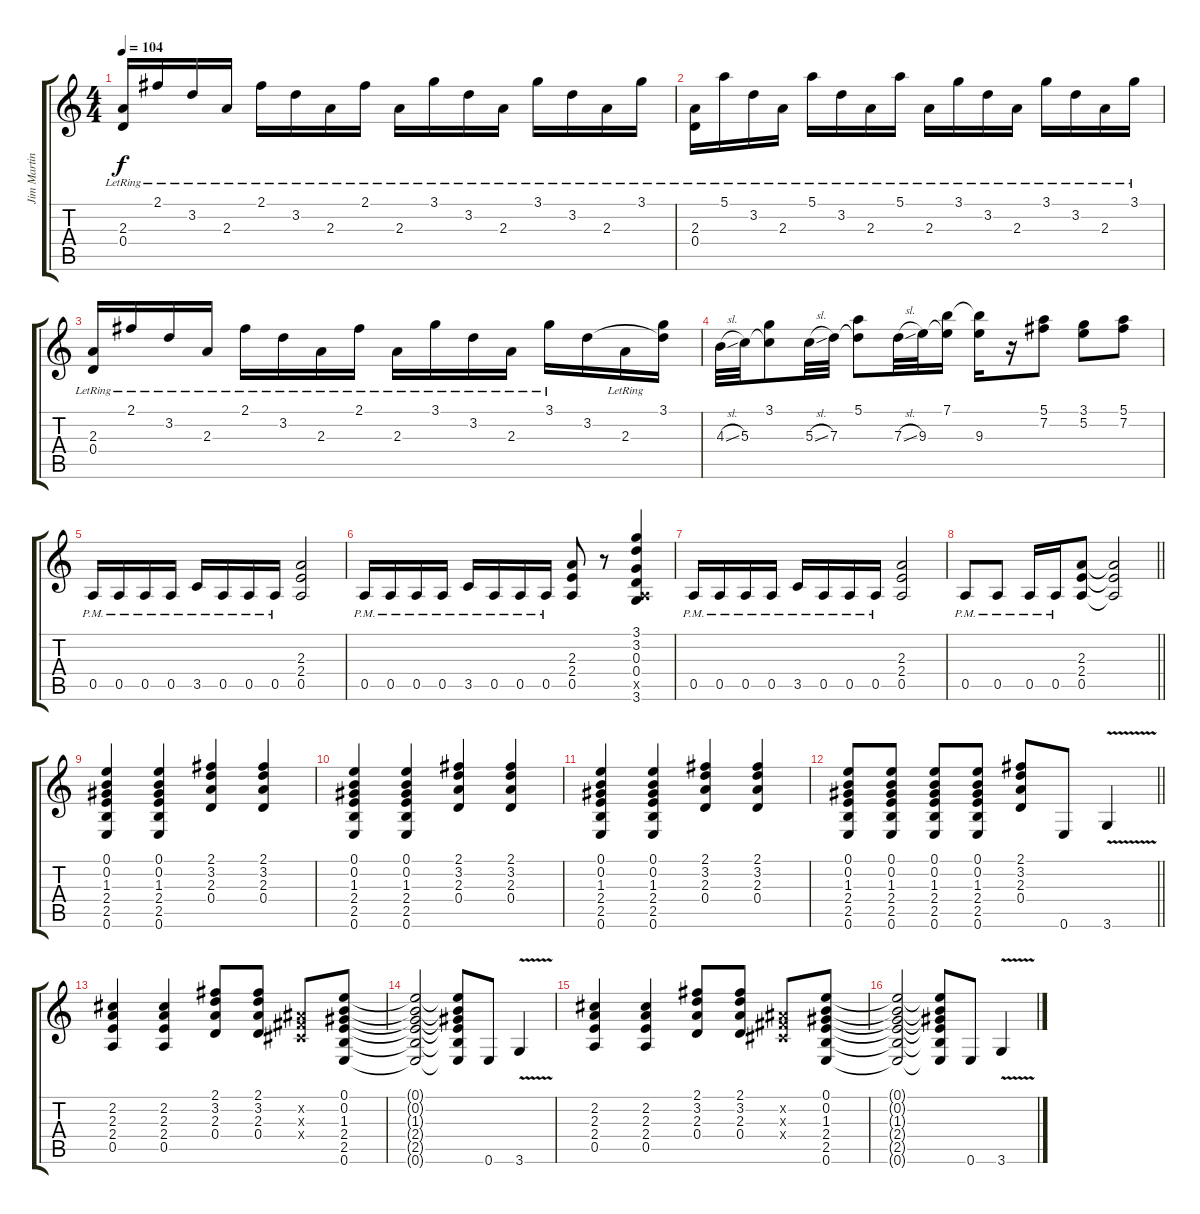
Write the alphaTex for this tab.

\track ("Jim Martin - Guitar" "Jim Martin") {instrument overdrivenguitar}
\staff {score tabs}
\tuning (E4 B3 G3 D3 A2 E2) {hide}
\ts (4 4)
\tempo 104
\clef g2
\ks c
(2.3{lr} 0.4{lr}).16{dy f} 2.1{lr}.16 3.2{lr}.16 2.3{lr}.16 2.1{lr}.16 3.2{lr}.16 2.3{lr}.16 2.1{lr}.16 2.3{lr}.16 3.1{lr}.16 3.2{lr}.16 2.3{lr}.16 3.1{lr}.16 3.2{lr}.16 2.3{lr}.16 3.1{lr}.16 |
(2.3{lr} 0.4{lr}).16 5.1{lr}.16 3.2{lr}.16 2.3{lr}.16 5.1{lr}.16 3.2{lr}.16 2.3{lr}.16 5.1{lr}.16 2.3{lr}.16 3.1{lr}.16 3.2{lr}.16 2.3{lr}.16 3.1{lr}.16 3.2{lr}.16 2.3{lr}.16 3.1{lr}.16 |
(2.3{lr} 0.4{lr}).16 2.1{lr}.16 3.2{lr}.16 2.3{lr}.16 2.1{lr}.16 3.2{lr}.16 2.3{lr}.16 2.1{lr}.16 2.3{lr}.16 3.1{lr}.16 3.2{lr}.16 2.3{lr}.16 3.1{lr}.16 3.2.16 2.3{lr}.16 (3.1 3.2{t}).16 |
4.3{sl}.32 5.3.32 (3.1 5.3{t}).8 5.3{sl}.32 7.3.32 (5.1 7.3{t}).8 7.3{sl}.32 9.3.32 (7.1 9.3{t}).16 (7.1{t} 9.3).16 r.16 (5.1 7.2).8 (3.1 5.2).8 (5.1 7.2).8 |
0.5{pm}.16 0.5{pm}.16 0.5{pm}.16 0.5{pm}.16 3.5{pm}.16 0.5{pm}.16 0.5{pm}.16 0.5{pm}.16 (2.3 2.4 0.5).2 |
0.5{pm}.16 0.5{pm}.16 0.5{pm}.16 0.5{pm}.16 3.5{pm}.16 0.5{pm}.16 0.5{pm}.16 0.5{pm}.16 (2.3 2.4 0.5).8 r.8 (3.1 3.2 0.3 0.4 0.5{x} 3.6).4 |
0.5{pm}.16 0.5{pm}.16 0.5{pm}.16 0.5{pm}.16 3.5{pm}.16 0.5{pm}.16 0.5{pm}.16 0.5{pm}.16 (2.3 2.4 0.5).2 |
\barLineRight lightlight
0.5{pm}.8 0.5{pm}.8 0.5{pm}.16 0.5{pm}.16 (2.3 2.4 0.5).8 (2.3{t} 2.4{t} 0.5{t}).2 |
(0.1 0.2 1.3 2.4 2.5 0.6).4 (0.1 0.2 1.3 2.4 2.5 0.6).4 (2.1 3.2 2.3 0.4).4 (2.1 3.2 2.3 0.4).4 |
(0.1 0.2 1.3 2.4 2.5 0.6).4 (0.1 0.2 1.3 2.4 2.5 0.6).4 (2.1 3.2 2.3 0.4).4 (2.1 3.2 2.3 0.4).4 |
(0.1 0.2 1.3 2.4 2.5 0.6).4 (0.1 0.2 1.3 2.4 2.5 0.6).4 (2.1 3.2 2.3 0.4).4 (2.1 3.2 2.3 0.4).4 |
\barLineRight lightlight
(0.1 0.2 1.3 2.4 2.5 0.6).8 (0.1 0.2 1.3 2.4 2.5 0.6).8 (0.1 0.2 1.3 2.4 2.5 0.6).8 (0.1 0.2 1.3 2.4 2.5 0.6).8 (2.1 3.2 2.3 0.4).8 0.6.8 3.6{v}.4 |
(2.2 2.3 2.4 0.5).4 (2.2 2.3 2.4 0.5).4 (2.1 3.2 2.3 0.4).8 (2.1 3.2 2.3 0.4).8 (-1.2{x} -1.3{x} -1.4{x}).8 (0.1 0.2 1.3 2.4 2.5 0.6).8 |
(0.1{t} 0.2{t} 1.3{t} 2.4{t} 2.5{t} 0.6{t}).2 (0.1{t} 0.2{t} 1.3{t} 2.4{t} 2.5{t} 0.6{t}).8 0.6.8 3.6{v}.4 |
(2.2 2.3 2.4 0.5).4 (2.2 2.3 2.4 0.5).4 (2.1 3.2 2.3 0.4).8 (2.1 3.2 2.3 0.4).8 (-1.2{x} -1.3{x} -1.4{x}).8 (0.1 0.2 1.3 2.4 2.5 0.6).8 |
(0.1{t} 0.2{t} 1.3{t} 2.4{t} 2.5{t} 0.6{t}).2 (0.1{t} 0.2{t} 1.3{t} 2.4{t} 2.5{t} 0.6{t}).8 0.6.8 3.6{v}.4
